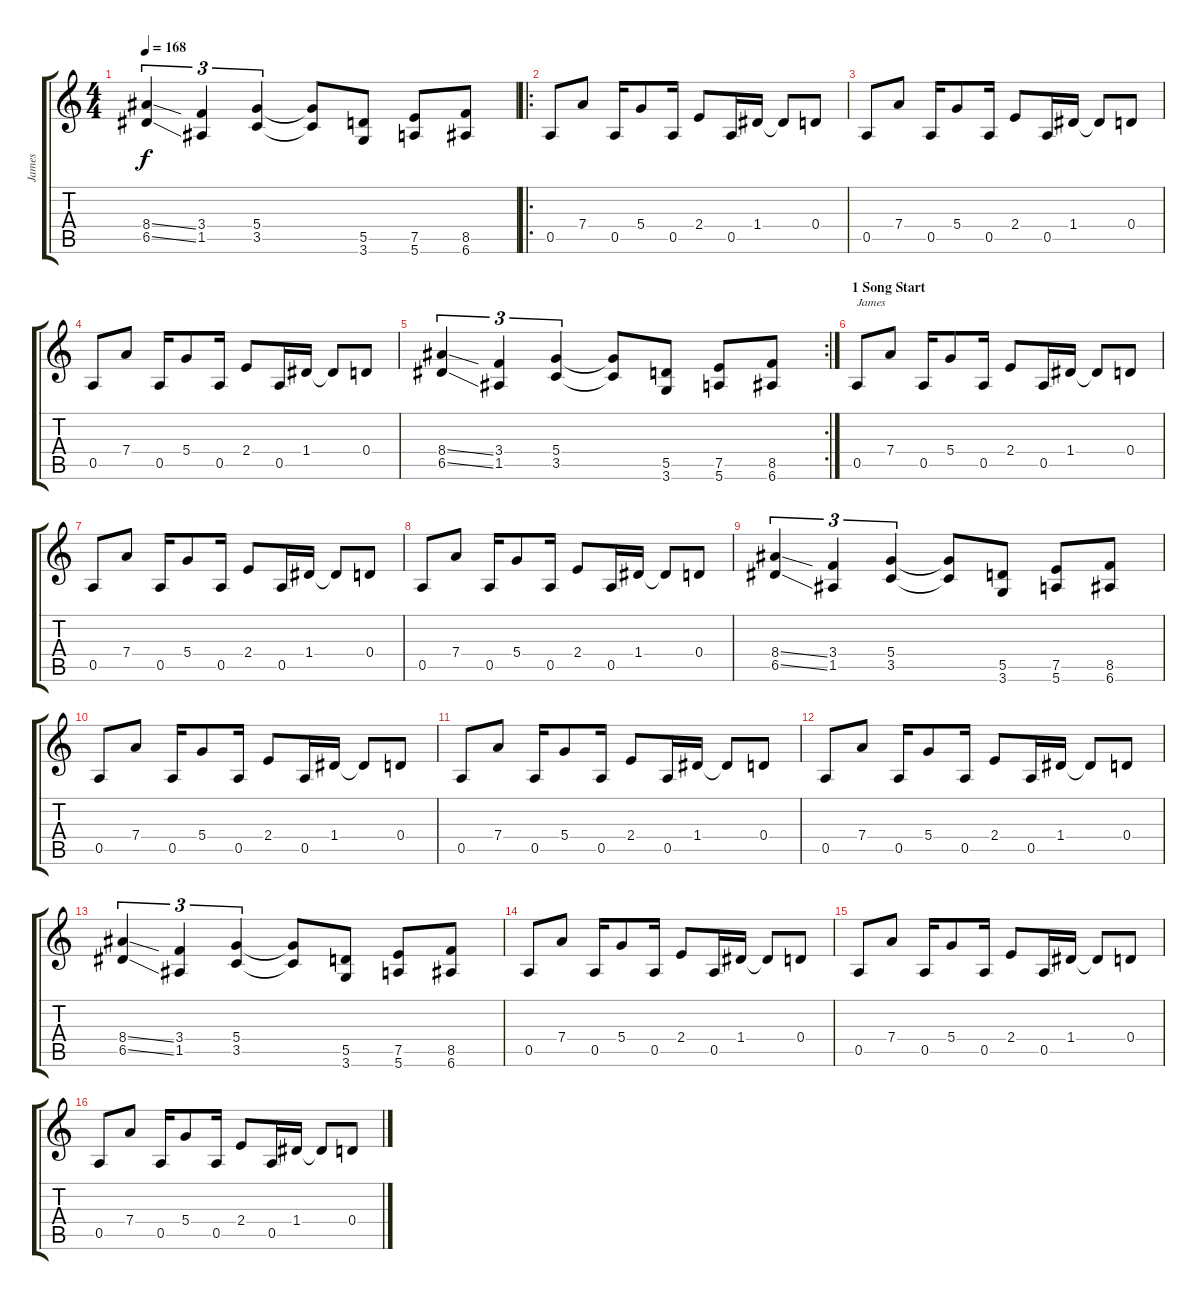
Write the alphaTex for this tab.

\track ("James" "James") {instrument distortionguitar}
\staff {score tabs}
\tuning (E4 B3 G3 D3 A2 E2) {hide}
\ts (4 4)
\tempo 168
\clef g2
\ks c
(8.4{ss} 6.5{ss}).4{tu (3 2) dy f} (3.4 1.5).4{tu (3 2)} (5.4 3.5).4{tu (3 2)} (5.4{t} 3.5{t}).8 (5.5 3.6).8 (7.5 5.6).8 (8.5 6.6).8 |
\ro
0.5.8 7.4.8 0.5.16 5.4.8 0.5.16 2.4.8 0.5.16 1.4.16 1.4{t}.8 0.4.8 |
0.5.8 7.4.8 0.5.16 5.4.8 0.5.16 2.4.8 0.5.16 1.4.16 1.4{t}.8 0.4.8 |
0.5.8 7.4.8 0.5.16 5.4.8 0.5.16 2.4.8 0.5.16 1.4.16 1.4{t}.8 0.4.8 |
\rc 2
(8.4{ss} 6.5{ss}).4{tu (3 2)} (3.4 1.5).4{tu (3 2)} (5.4 3.5).4{tu (3 2)} (5.4{t} 3.5{t}).8 (5.5 3.6).8 (7.5 5.6).8 (8.5 6.6).8 |
\section ("" "1 Song Start")
0.5.8{txt "James"} 7.4.8 0.5.16 5.4.8 0.5.16 2.4.8 0.5.16 1.4.16 1.4{t}.8 0.4.8 |
0.5.8 7.4.8 0.5.16 5.4.8 0.5.16 2.4.8 0.5.16 1.4.16 1.4{t}.8 0.4.8 |
0.5.8 7.4.8 0.5.16 5.4.8 0.5.16 2.4.8 0.5.16 1.4.16 1.4{t}.8 0.4.8 |
(8.4{ss} 6.5{ss}).4{tu (3 2)} (3.4 1.5).4{tu (3 2)} (5.4 3.5).4{tu (3 2)} (5.4{t} 3.5{t}).8 (5.5 3.6).8 (7.5 5.6).8 (8.5 6.6).8 |
0.5.8 7.4.8 0.5.16 5.4.8 0.5.16 2.4.8 0.5.16 1.4.16 1.4{t}.8 0.4.8 |
0.5.8 7.4.8 0.5.16 5.4.8 0.5.16 2.4.8 0.5.16 1.4.16 1.4{t}.8 0.4.8 |
0.5.8 7.4.8 0.5.16 5.4.8 0.5.16 2.4.8 0.5.16 1.4.16 1.4{t}.8 0.4.8 |
(8.4{ss} 6.5{ss}).4{tu (3 2)} (3.4 1.5).4{tu (3 2)} (5.4 3.5).4{tu (3 2)} (5.4{t} 3.5{t}).8 (5.5 3.6).8 (7.5 5.6).8 (8.5 6.6).8 |
0.5.8 7.4.8 0.5.16 5.4.8 0.5.16 2.4.8 0.5.16 1.4.16 1.4{t}.8 0.4.8 |
0.5.8 7.4.8 0.5.16 5.4.8 0.5.16 2.4.8 0.5.16 1.4.16 1.4{t}.8 0.4.8 |
0.5.8 7.4.8 0.5.16 5.4.8 0.5.16 2.4.8 0.5.16 1.4.16 1.4{t}.8 0.4.8
